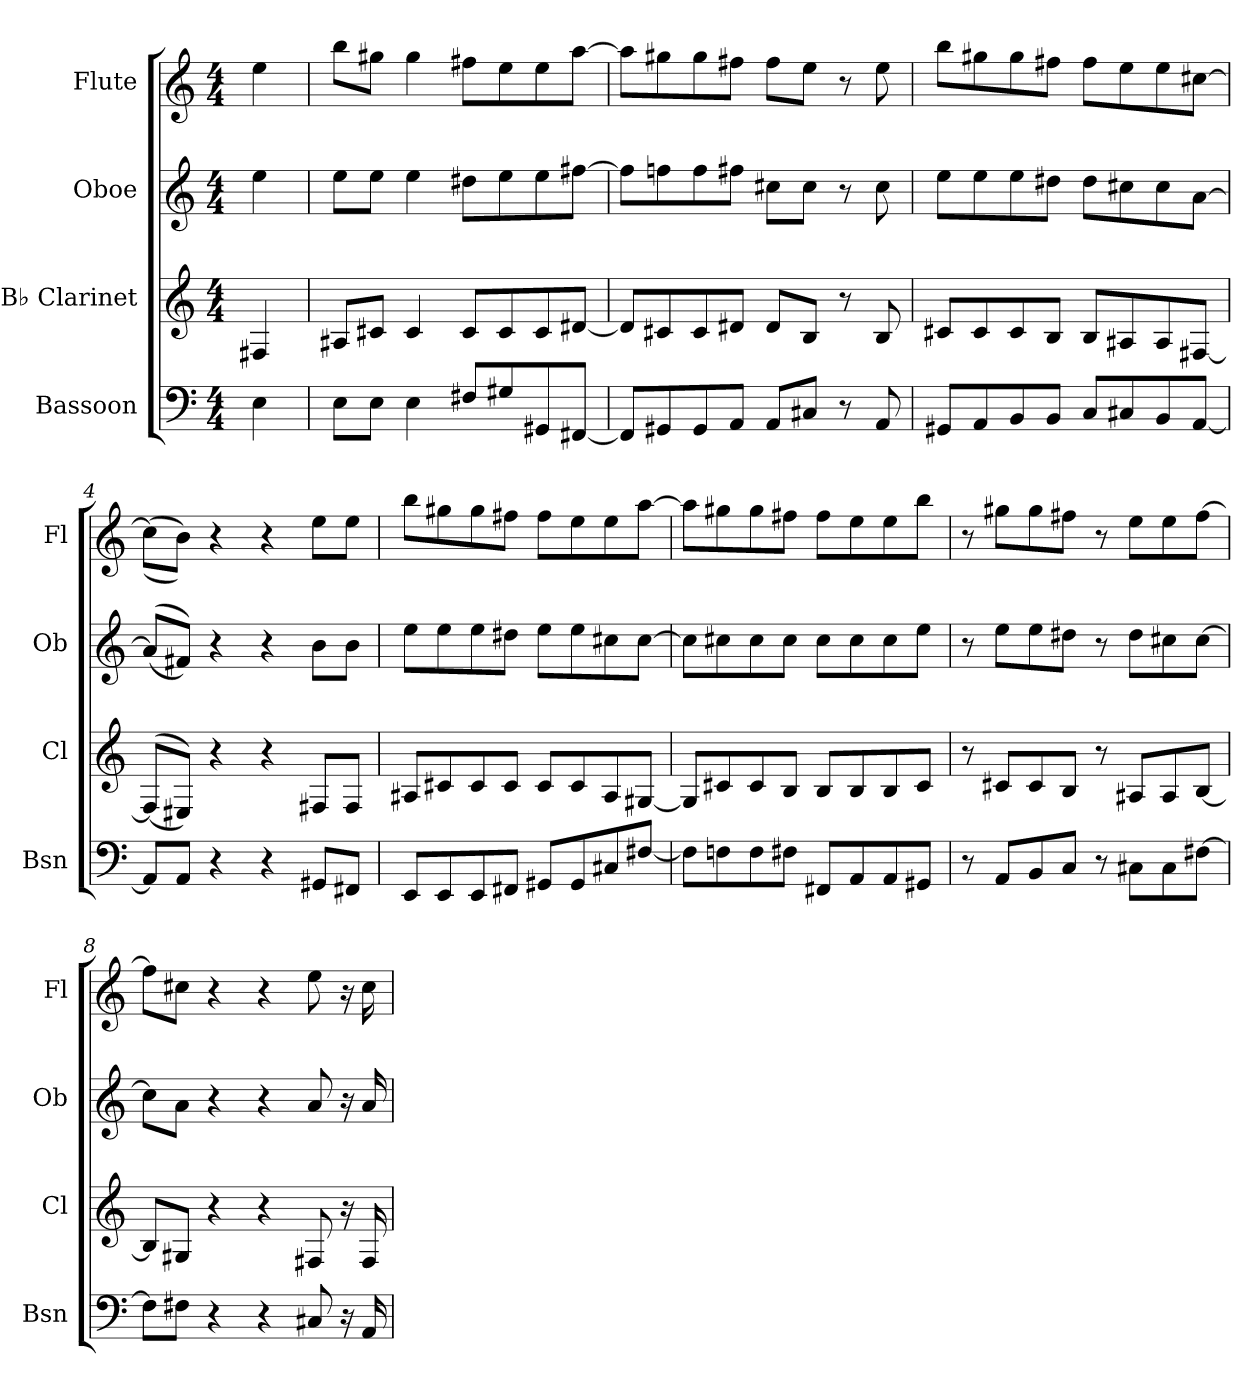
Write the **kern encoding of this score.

**kern	**kern	**kern	**kern
*part4	*part3	*part2	*part1
*staff4	*staff3	*staff2	*staff1
*I"Bassoon	*I"B♭ Clarinet	*I"Oboe	*I"Flute
*I'Bsn	*I'Cl	*I'Ob	*I'Fl
*clefF4	*clefG2	*clefG2	*clefG2
*	*ITrd1c2	*	*
*k[]	*k[b-e-]	*k[]	*k[]
*M4/4	*M4/4	*M4/4	*M4/4
*MM100	*MM100	*MM100	*MM100
=	=	=	=
4E\	4En/	4ee\	4ee\
=1	=1	=1	=1
8E\L	8G#X/L	8ee\L	8bb\L
8E\J	8Bn/J	8ee\J	8gg#X\J
4E\	4B/	4ee\	4gg#\
8F#X/L	8B/L	8dd#X\L	8ff#X\L
8G#X/	8B/	8ee\	8ee\
8GG#X/	8B/	8ee\	8ee\
[8FF#X/J	[8c#X/J	[8ff#X\J	[8aa\J
=2	=2	=2	=2
8FF#/L]	8c#/L]	8ff#\L]	8aa\L]
8GG#X/	8Bn/	8ffn\	8gg#X\
8GG#/	8B/	8ff\	8gg#\
8AA/J	8c#X/J	8ff#X\J	8ff#X\J
8AA/L	8c#/L	8cc#X\L	8ff#\L
8C#X/J	8A/J	8cc#\J	8ee\J
8r	8r	8r	8r
8AA/	8A/	8cc#\	8ee\
=3	=3	=3	=3
8GG#X/L	8Bn/L	8ee\L	8bb\L
8AA/	8B/	8ee\	8gg#X\
8BB/	8B/	8ee\	8gg#\
8BB/J	8A/J	8dd#X\J	8ff#X\J
8C/L	8A/L	8dd#\L	8ff#\L
8C#X/	8G#X/	8cc#X\	8ee\
8BB/	8G#/	8cc#\	8ee\
[8AA/J	[8En/J	[8a\J	[8cc#X\J
!!LO:LB:g=z
=4	=4	=4	=4
8AA/L]	((8E/L]	((8a/L]	((8cc#\L]
8AA/J	8D#X/J))	8f#X/J))	8b\J))
4r	4r	4r	4r
4r	4r	4r	4r
8GG#X/L	8En/L	8b\L	8ee\L
8FF#X/J	8E/J	8b\J	8ee\J
=5	=5	=5	=5
8EE/L	8G#X/L	8ee\L	8bb\L
8EE/	8Bn/	8ee\	8gg#X\
8EE/	8B/	8ee\	8gg#\
8FF#X/J	8B/J	8dd#X\J	8ff#X\J
8GG#X/L	8B/L	8ee\L	8ff#\L
8GG#/	8B/	8ee\	8ee\
8C#X/	8G#/	8cc#X\	8ee\
[8F#X/J	[8F#X/J	[8cc#\J	[8aa\J
=6	=6	=6	=6
8F#\L]	8F#/L]	8cc#\L]	8aa\L]
8Fn\	8Bn/	8cc#X\	8gg#X\
8F\	8B/	8cc#\	8gg#\
8F#X\J	8A/J	8cc#\J	8ff#X\J
8FF#X/L	8A/L	8cc#\L	8ff#\L
8AA/	8A/	8cc#\	8ee\
8AA/	8A/	8cc#\	8ee\
8GG#X/J	8B/J	8ee\J	8bb\J
!!LO:PB:g=z
=7	=7	=7	=7
8r	8r	8r	8r
8AA/L	8Bn/L	8ee\L	8gg#X\L
8BB/	8B/	8ee\	8gg#\
8C/J	8A/J	8dd#X\J	8ff#X\J
8r	8r	8r	8r
8C#X\L	8G#X/L	8dd#\L	8ee\L
8C#\	8G#/	8cc#X\	8ee\
[8F#X\J	[8A/J	[8cc#\J	[8ff#\J
=8	=8	=8	=8
8F#\L]	8A/L]	8cc#\L]	8ff#\L]
8F#X\J	8F#X/J	8a\J	8cc#X\J
4r	4r	4r	4r
4r	4r	4r	4r
8C#X/	8En/	8a/	8ee\
16r	16r	16r	16r
16AA/	16E/	16a/	16cc#\
=	=	=	=
*-	*-	*-	*-
